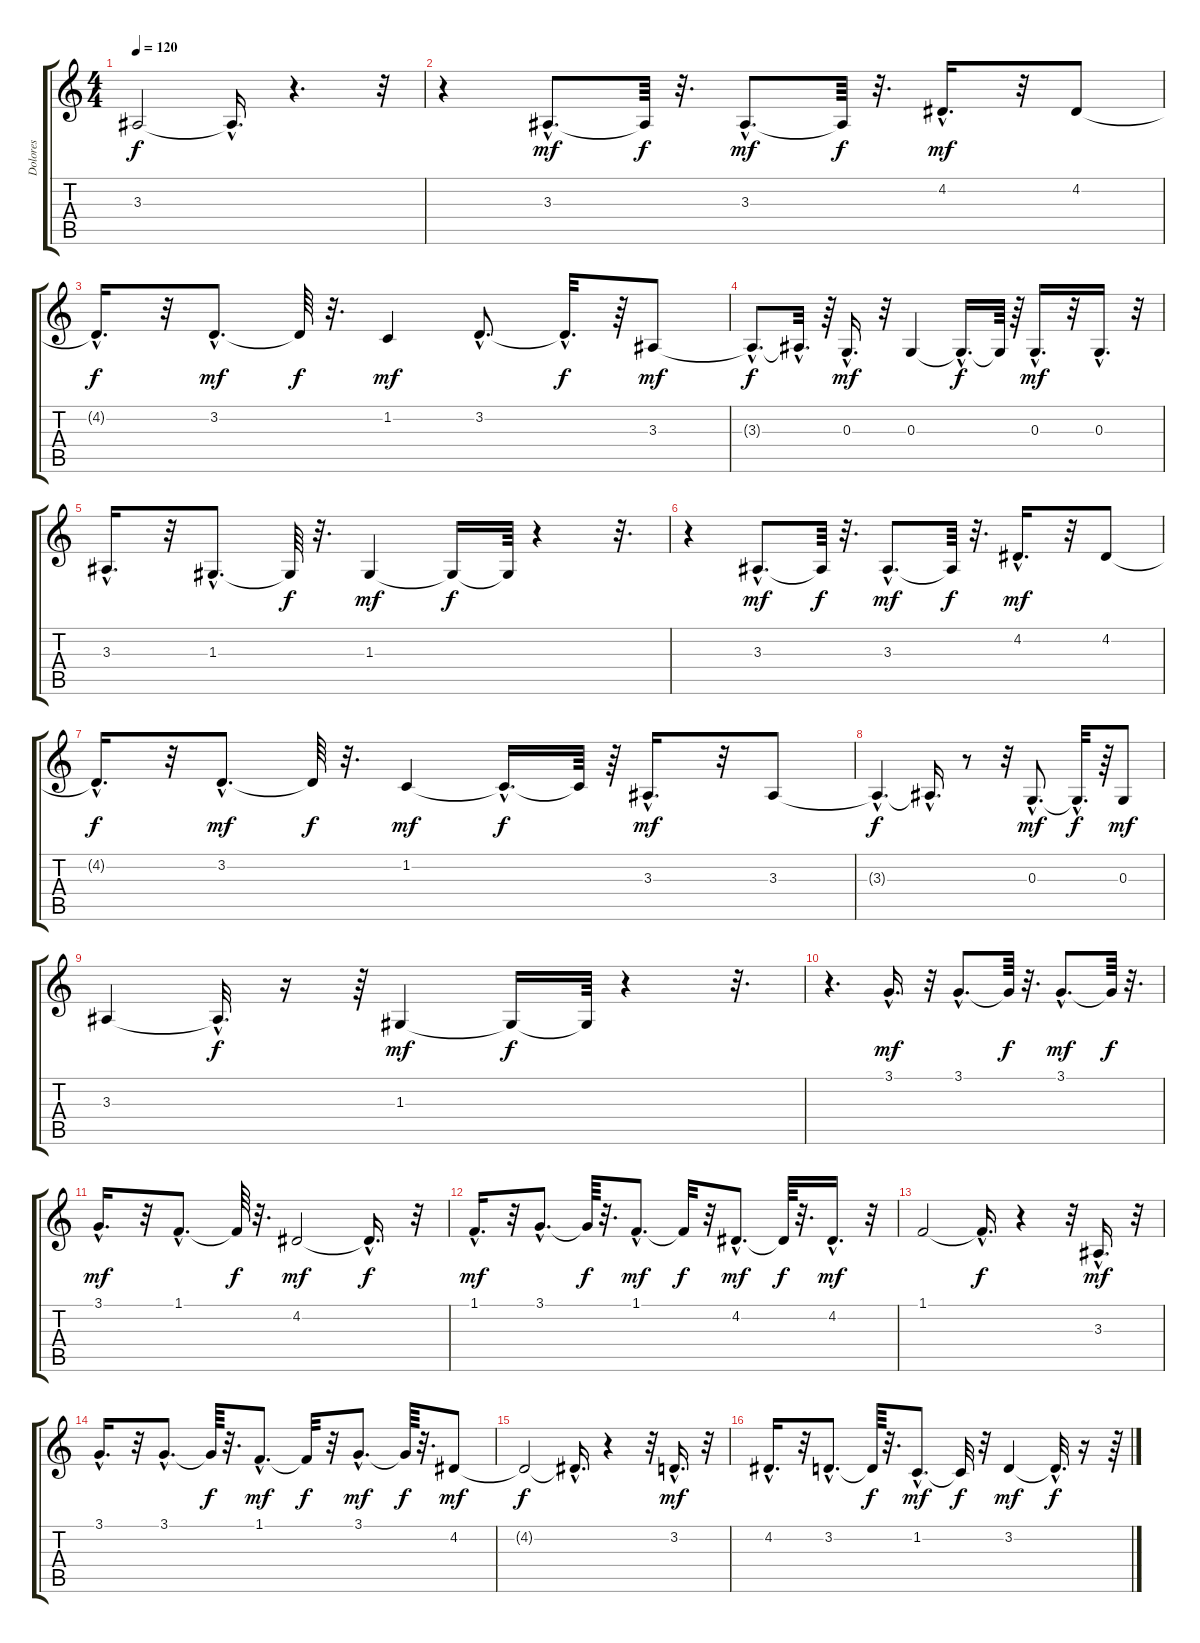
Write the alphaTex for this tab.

\track ("Dolores" "Dolores") {instrument panflute}
\staff {score tabs}
\tuning (E4 B3 G3 D3 A2 E2) {hide}
\ts (4 4)
\tempo 120
\clef g2
\ks c
3.3{t}.2{dy f} 3.3{hac t}.16{d} r.4{d} r.32 |
r.4 3.3{hac}.8{d dy mf} 3.3{t}.64{dy f} r.32{d} 3.3{hac}.8{d dy mf} 3.3{t}.64{dy f} r.32{d} 4.2{hac}.16{d dy mf} r.32 4.2.8 |
4.2{hac t}.16{d dy f} r.32 3.2{hac}.8{d dy mf} 3.2{t}.64{dy f} r.32{d} 1.2.4{dy mf} 3.2{hac}.8{d} 3.2{hac t}.32{d dy f} r.64 3.3.8{dy mf} |
3.3{hac t}.8{d dy f} 3.3{hac t}.32{d} r.64 0.3{hac}.16{d dy mf} r.32 0.3.4 0.3{hac t}.16{d dy f} 0.3{t}.64 r.64 0.3{hac}.16{d dy mf} r.32 0.3{hac}.16{d} r.32 |
3.3{hac}.16{d} r.32 1.3{hac}.8{d} 1.3{t}.64{dy f} r.32{d} 1.3.4{dy mf} 1.3{t}.16{dy f} 1.3{t}.64 r.4 r.32{d} |
r.4 3.3{hac}.8{d dy mf} 3.3{t}.64{dy f} r.32{d} 3.3{hac}.8{d dy mf} 3.3{t}.64{dy f} r.32{d} 4.2{hac}.16{d dy mf} r.32 4.2.8 |
4.2{hac t}.16{d dy f} r.32 3.2{hac}.8{d dy mf} 3.2{t}.64{dy f} r.32{d} 1.2.4{dy mf} 1.2{hac t}.16{d dy f} 1.2{t}.64 r.64 3.3{hac}.16{d dy mf} r.32 3.3.8 |
3.3{hac t}.4{d dy f} 3.3{hac t}.16{d} r.8 r.32 0.3{hac}.8{d dy mf} 0.3{hac t}.32{d dy f} r.64 0.3.8{dy mf} |
3.3.4 3.3{hac t}.32{d dy f} r.16 r.64 1.3.4{dy mf} 1.3{t}.16{dy f} 1.3{t}.64 r.4 r.32{d} |
r.4{d} 3.1{hac}.16{d dy mf} r.32 3.1{hac}.8{d} 3.1{t}.64{dy f} r.32{d} 3.1{hac}.8{d dy mf} 3.1{t}.64{dy f} r.32{d} |
3.1{hac}.16{d dy mf} r.32 1.1{hac}.8{d} 1.1{t}.64{dy f} r.32{d} 4.2.2{dy mf} 4.2{hac t}.16{d dy f} r.32 |
1.1{hac}.16{d dy mf} r.32 3.1{hac}.8{d} 3.1{t}.64{dy f} r.32{d} 1.1{hac}.8{d dy mf} 1.1{t}.32{dy f} r.32 4.2{hac}.8{d dy mf} 4.2{t}.64{dy f} r.32{d} 4.2{hac}.16{d dy mf} r.32 |
1.1.2 1.1{hac t}.16{d dy f} r.4 r.32 3.3{hac}.16{d dy mf} r.32 |
3.1{hac}.16{d} r.32 3.1{hac}.8{d} 3.1{t}.64{dy f} r.32{d} 1.1{hac}.8{d dy mf} 1.1{t}.32{dy f} r.32 3.1{hac}.8{d dy mf} 3.1{t}.64{dy f} r.32{d} 4.2.8{dy mf} |
4.2{t}.2{dy f} 4.2{hac t}.16{d} r.4 r.32 3.2{hac}.16{d dy mf} r.32 |
4.2{hac}.16{d} r.32 3.2{hac}.8{d} 3.2{t}.64{dy f} r.32{d} 1.2{hac}.8{d dy mf} 1.2{t}.32{dy f} r.32 3.2.4{dy mf} 3.2{hac t}.32{d dy f} r.16 r.64
